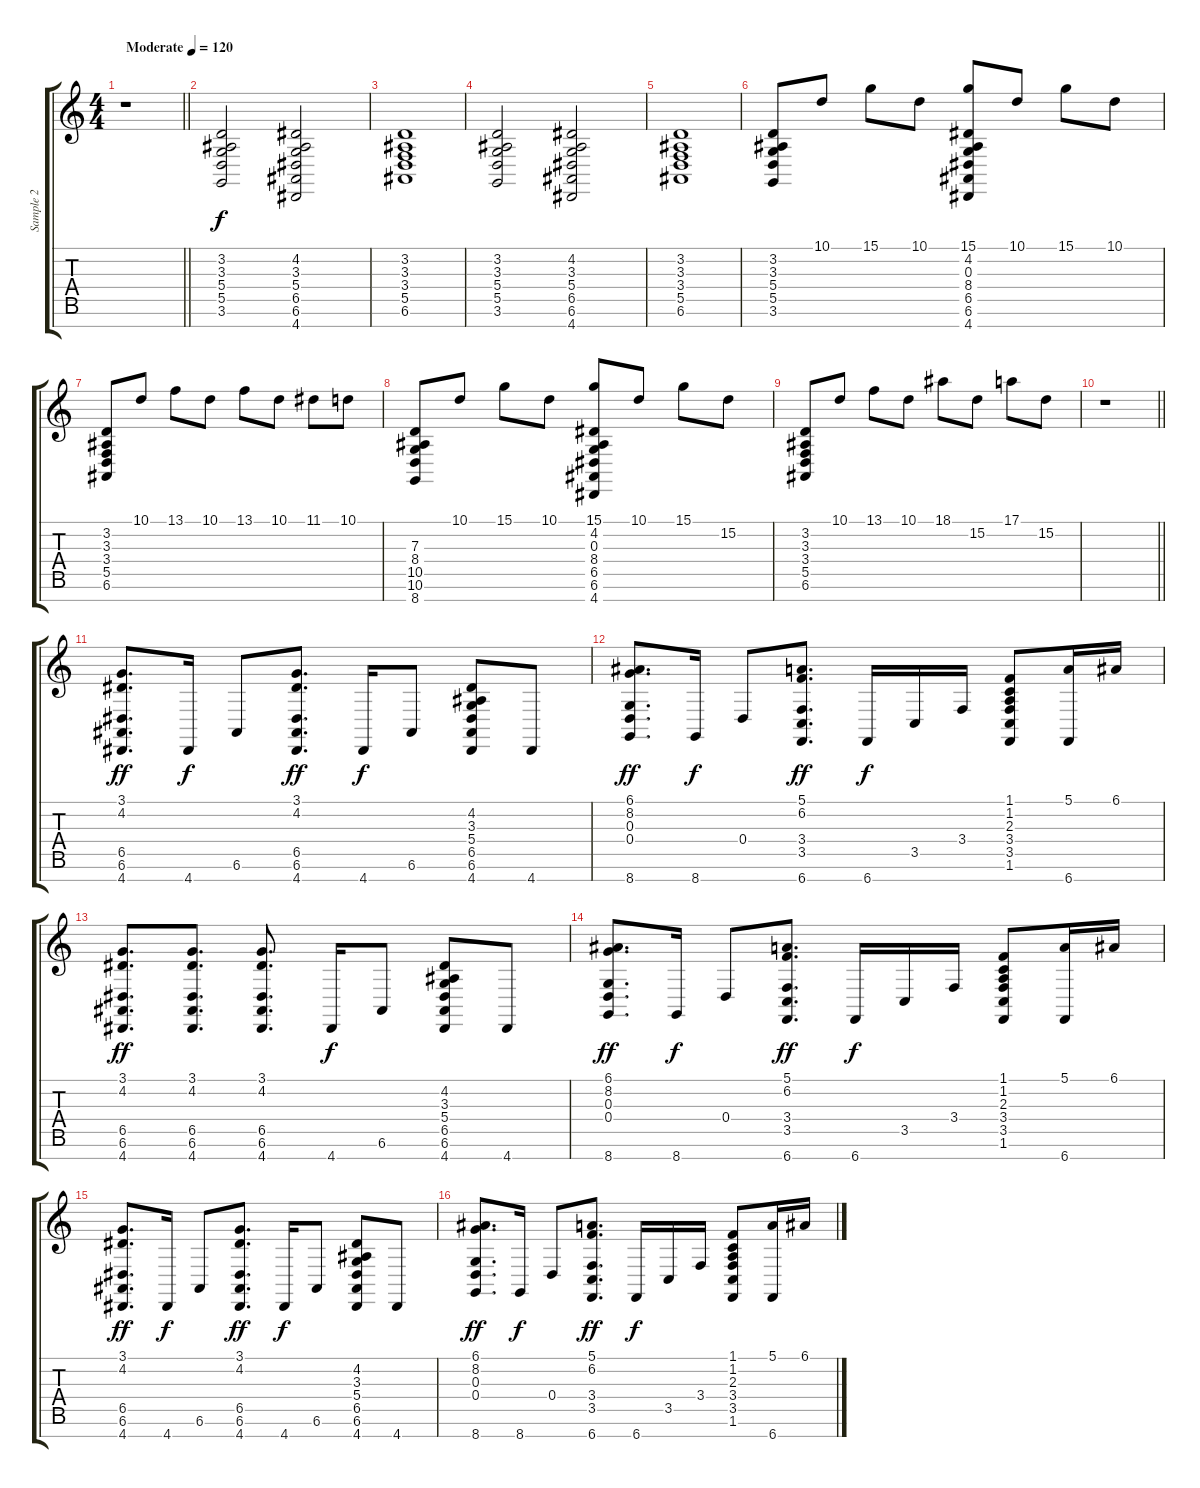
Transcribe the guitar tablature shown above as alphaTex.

\track ("Sample 2" "Sample 2") {instrument electricgrandpiano}
\staff {score tabs}
\tuning (E4 B3 G3 D3 A2 E2 B1) {hide}
\ts (4 4)
\tempo (120 "Moderate")
\clef g2
\barLineRight lightlight
\ks c
r.1{dy f instrument electricgrandpiano} |
\section ("" " ")
(3.2 3.3 5.4 5.5 3.6).2 (4.2 3.3 5.4 6.5 6.6 4.7).2 |
(3.2 3.3 3.4 5.5 6.6).1 |
(3.2 3.3 5.4 5.5 3.6).2 (4.2 3.3 5.4 6.5 6.6 4.7).2 |
(3.2 3.3 3.4 5.5 6.6).1 |
(3.2 3.3 5.4 5.5 3.6).8 10.1.8 15.1.8 10.1.8 (15.1 4.2 0.3 8.4 6.5 6.6 4.7).8 10.1.8 15.1.8 10.1.8 |
(3.2 3.3 3.4 5.5 6.6).8 10.1.8 13.1.8 10.1.8 13.1.8 10.1.8 11.1.8 10.1.8 |
(7.3 8.4 10.5 10.6 8.7).8 10.1.8 15.1.8 10.1.8 (15.1 4.2 0.3 8.4 6.5 6.6 4.7).8 10.1.8 15.1.8 15.2.8 |
(3.2 3.3 3.4 5.5 6.6).8 10.1.8 13.1.8 10.1.8 18.1.8 15.2.8 17.1.8 15.2.8 |
\barLineRight lightlight
r.1 |
\section ("" " ")
(3.1 4.2 6.5 6.6 4.7).8{d dy ff} 4.7.16{dy f} 6.6.8 (3.1 4.2 6.5 6.6 4.7).8{d dy ff} 4.7.16{dy f} 6.6.8 (4.2 3.3 5.4 6.5 6.6 4.7).8 4.7.8 |
(6.1 8.2 0.3 0.4 8.7).8{d dy ff} 8.7.16{dy f} 0.4.8 (5.1 6.2 3.4 3.5 6.7).8{d dy ff} 6.7.16{dy f} 3.5.16 3.4.16 (1.1 1.2 2.3 3.4 3.5 1.6).8 (5.1 6.7).16 6.1.16 |
(3.1 4.2 6.5 6.6 4.7).8{d dy ff} (3.1 4.2 6.5 6.6 4.7).8{d} (3.1 4.2 6.5 6.6 4.7).8{d} 4.7.16{dy f} 6.6.8 (4.2 3.3 5.4 6.5 6.6 4.7).8 4.7.8 |
(6.1 8.2 0.3 0.4 8.7).8{d dy ff} 8.7.16{dy f} 0.4.8 (5.1 6.2 3.4 3.5 6.7).8{d dy ff} 6.7.16{dy f} 3.5.16 3.4.16 (1.1 1.2 2.3 3.4 3.5 1.6).8 (5.1 6.7).16 6.1.16 |
(3.1 4.2 6.5 6.6 4.7).8{d dy ff} 4.7.16{dy f} 6.6.8 (3.1 4.2 6.5 6.6 4.7).8{d dy ff} 4.7.16{dy f} 6.6.8 (4.2 3.3 5.4 6.5 6.6 4.7).8 4.7.8 |
(6.1 8.2 0.3 0.4 8.7).8{d dy ff} 8.7.16{dy f} 0.4.8 (5.1 6.2 3.4 3.5 6.7).8{d dy ff} 6.7.16{dy f} 3.5.16 3.4.16 (1.1 1.2 2.3 3.4 3.5 1.6).8 (5.1 6.7).16 6.1.16
